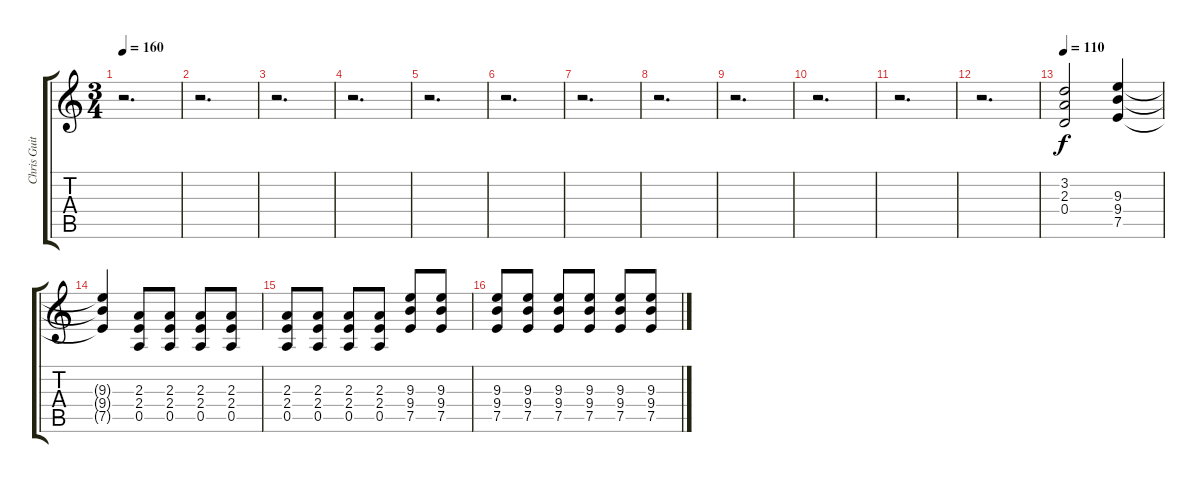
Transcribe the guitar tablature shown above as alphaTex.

\track ("Chris Guitar 2" "Chris Guit") {instrument distortionguitar}
\staff {score tabs}
\tuning (E4 B3 G3 D3 A2 E2) {hide}
\ts (3 4)
\tempo 160
\clef g2
\ks c
r.2{d dy f} |
r.2{d} |
r.2{d} |
r.2{d} |
r.2{d} |
r.2{d} |
r.2{d} |
r.2{d} |
r.2{d} |
r.2{d} |
r.2{d} |
r.2{d} |
\tempo 110
(3.2 2.3 0.4).2 (9.3 9.4 7.5).4 |
(9.3{t} 9.4{t} 7.5{t}).4 (2.3 2.4 0.5).8 (2.3 2.4 0.5).8 (2.3 2.4 0.5).8 (2.3 2.4 0.5).8 |
(2.3 2.4 0.5).8 (2.3 2.4 0.5).8 (2.3 2.4 0.5).8 (2.3 2.4 0.5).8 (9.3 9.4 7.5).8 (9.3 9.4 7.5).8 |
(9.3 9.4 7.5).8 (9.3 9.4 7.5).8 (9.3 9.4 7.5).8 (9.3 9.4 7.5).8 (9.3 9.4 7.5).8 (9.3 9.4 7.5).8
